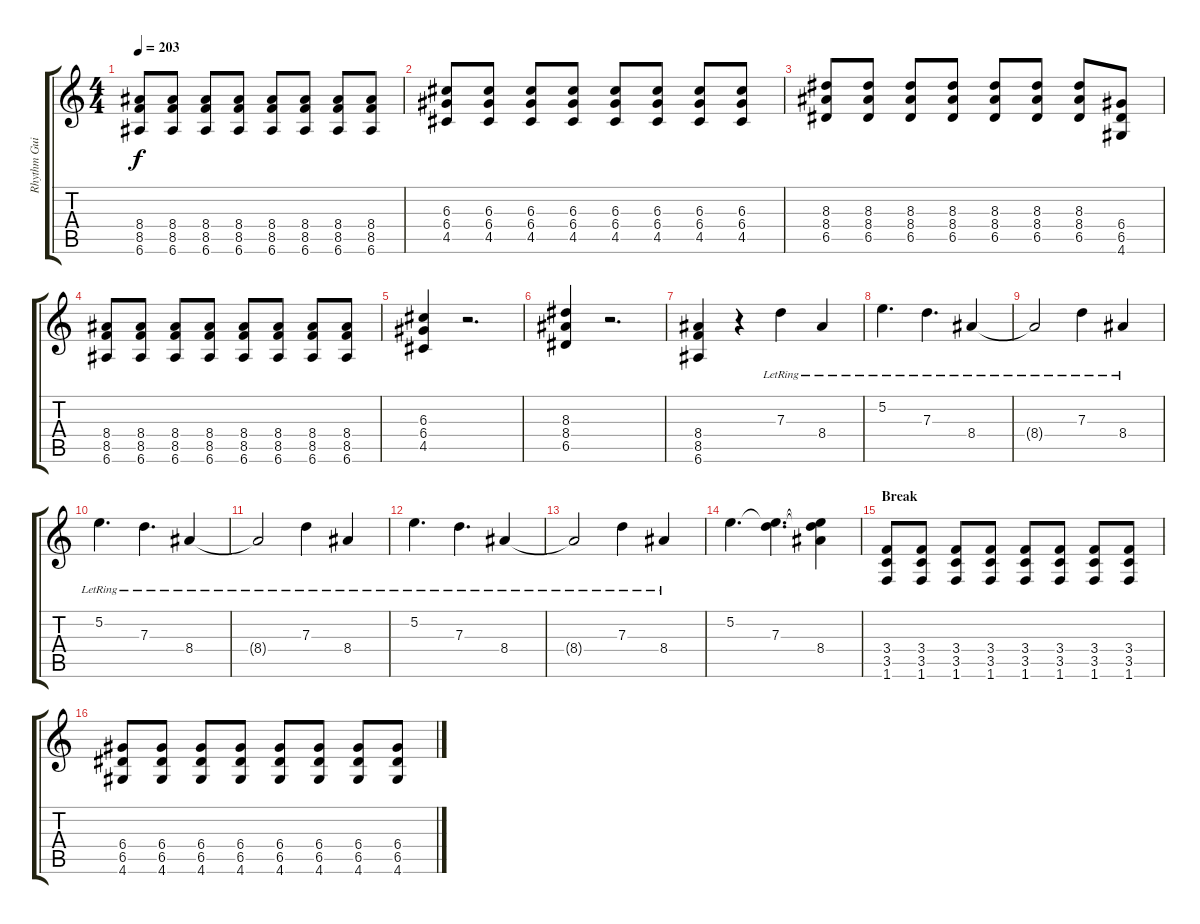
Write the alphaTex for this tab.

\track ("Rhythm Guitar" "Rhythm Gui") {instrument overdrivenguitar}
\staff {score tabs}
\tuning (E4 B3 G3 D3 A2 E2) {hide}
\ts (4 4)
\tempo 203
\clef g2
\ks c
(8.4 8.5 6.6).8{dy f} (8.4 8.5 6.6).8 (8.4 8.5 6.6).8 (8.4 8.5 6.6).8 (8.4 8.5 6.6).8 (8.4 8.5 6.6).8 (8.4 8.5 6.6).8 (8.4 8.5 6.6).8 |
(6.3 6.4 4.5).8 (6.3 6.4 4.5).8 (6.3 6.4 4.5).8 (6.3 6.4 4.5).8 (6.3 6.4 4.5).8 (6.3 6.4 4.5).8 (6.3 6.4 4.5).8 (6.3 6.4 4.5).8 |
(8.3 8.4 6.5).8 (8.3 8.4 6.5).8 (8.3 8.4 6.5).8 (8.3 8.4 6.5).8 (8.3 8.4 6.5).8 (8.3 8.4 6.5).8 (8.3 8.4 6.5).8 (6.4 6.5 4.6).8 |
(8.4 8.5 6.6).8 (8.4 8.5 6.6).8 (8.4 8.5 6.6).8 (8.4 8.5 6.6).8 (8.4 8.5 6.6).8 (8.4 8.5 6.6).8 (8.4 8.5 6.6).8 (8.4 8.5 6.6).8 |
(6.3 6.4 4.5).4 r.2{d} |
(8.3 8.4 6.5).4 r.2{d} |
(8.4 8.5 6.6).4 r.4 7.3{lr}.4 8.4{lr}.4 |
5.2{lr}.4{d} 7.3{lr}.4{d} 8.4{lr}.4 |
8.4{lr t}.2 7.3{lr}.4 8.4{lr}.4 |
5.2{lr}.4{d} 7.3{lr}.4{d} 8.4{lr}.4 |
8.4{lr t}.2 7.3{lr}.4 8.4{lr}.4 |
5.2{lr}.4{d} 7.3{lr}.4{d} 8.4{lr}.4 |
8.4{lr t}.2 7.3{lr}.4 8.4{lr}.4 |
5.2.4{d} (5.2{t} 7.3).4{d} (5.2{t} 7.3{t} 8.4).4 |
\section ("" "Break")
(3.4 3.5 1.6).8 (3.4 3.5 1.6).8 (3.4 3.5 1.6).8 (3.4 3.5 1.6).8 (3.4 3.5 1.6).8 (3.4 3.5 1.6).8 (3.4 3.5 1.6).8 (3.4 3.5 1.6).8 |
(6.4 6.5 4.6).8 (6.4 6.5 4.6).8 (6.4 6.5 4.6).8 (6.4 6.5 4.6).8 (6.4 6.5 4.6).8 (6.4 6.5 4.6).8 (6.4 6.5 4.6).8 (6.4 6.5 4.6).8
